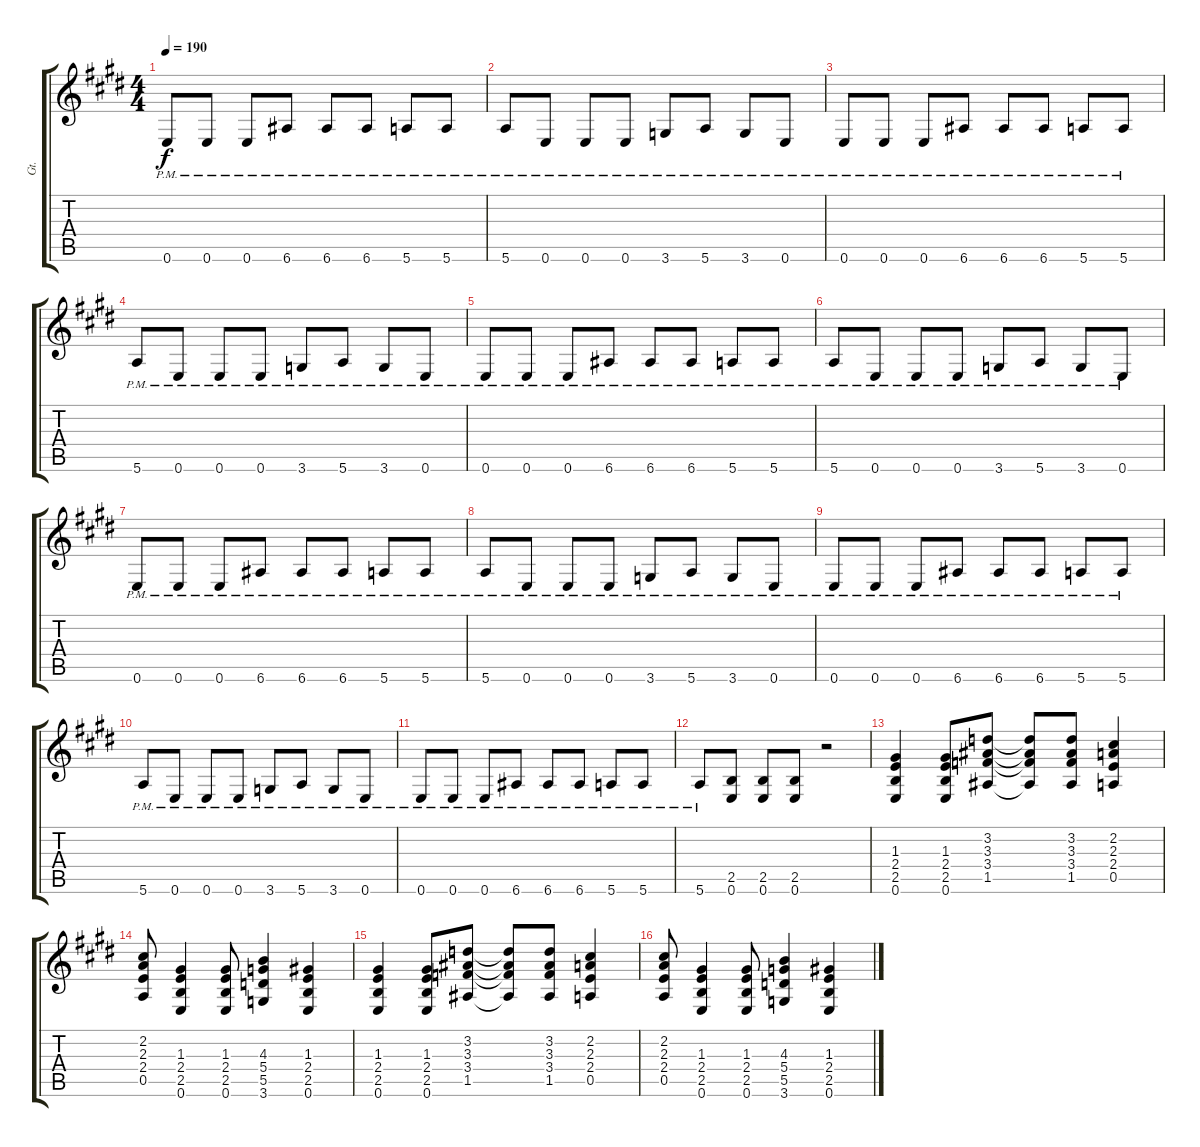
\track ("Gt." "Gt.") {instrument overdrivenguitar}
\staff {score tabs}
\tuning (E4 B3 G3 D3 A2 E2) {hide}
\ts (4 4)
\tempo 190
\clef g2
\ks e
0.6{pm}.8{dy f} 0.6{pm}.8 0.6{pm}.8 6.6{pm}.8 6.6{pm}.8 6.6{pm}.8 5.6{pm}.8 5.6{pm}.8 |
5.6{pm}.8 0.6{pm}.8 0.6{pm}.8 0.6{pm}.8 3.6{pm}.8 5.6{pm}.8 3.6{pm}.8 0.6{pm}.8 |
0.6{pm}.8 0.6{pm}.8 0.6{pm}.8 6.6{pm}.8 6.6{pm}.8 6.6{pm}.8 5.6{pm}.8 5.6{pm}.8 |
5.6{pm}.8 0.6{pm}.8 0.6{pm}.8 0.6{pm}.8 3.6{pm}.8 5.6{pm}.8 3.6{pm}.8 0.6{pm}.8 |
0.6{pm}.8 0.6{pm}.8 0.6{pm}.8 6.6{pm}.8 6.6{pm}.8 6.6{pm}.8 5.6{pm}.8 5.6{pm}.8 |
5.6{pm}.8 0.6{pm}.8 0.6{pm}.8 0.6{pm}.8 3.6{pm}.8 5.6{pm}.8 3.6{pm}.8 0.6{pm}.8 |
0.6{pm}.8 0.6{pm}.8 0.6{pm}.8 6.6{pm}.8 6.6{pm}.8 6.6{pm}.8 5.6{pm}.8 5.6{pm}.8 |
5.6{pm}.8 0.6{pm}.8 0.6{pm}.8 0.6{pm}.8 3.6{pm}.8 5.6{pm}.8 3.6{pm}.8 0.6{pm}.8 |
0.6{pm}.8 0.6{pm}.8 0.6{pm}.8 6.6{pm}.8 6.6{pm}.8 6.6{pm}.8 5.6{pm}.8 5.6{pm}.8 |
5.6{pm}.8 0.6{pm}.8 0.6{pm}.8 0.6{pm}.8 3.6{pm}.8 5.6{pm}.8 3.6{pm}.8 0.6{pm}.8 |
0.6{pm}.8 0.6{pm}.8 0.6{pm}.8 6.6{pm}.8 6.6{pm}.8 6.6{pm}.8 5.6{pm}.8 5.6{pm}.8 |
5.6{pm}.8 (2.5 0.6).8 (2.5 0.6).8 (2.5 0.6).8 r.2 |
(1.3 2.4 2.5 0.6).4 (1.3 2.4 2.5 0.6).8 (3.2 3.3 3.4 1.5).8 (3.2{t} 3.3{t} 3.4{t} 1.5{t}).8 (3.2 3.3 3.4 1.5).8 (2.2 2.3 2.4 0.5).4 |
(2.2 2.3 2.4 0.5).8 (1.3 2.4 2.5 0.6).4 (1.3 2.4 2.5 0.6).8 (4.3 5.4 5.5 3.6).4 (1.3 2.4 2.5 0.6).4 |
(1.3 2.4 2.5 0.6).4 (1.3 2.4 2.5 0.6).8 (3.2 3.3 3.4 1.5).8 (3.2{t} 3.3{t} 3.4{t} 1.5{t}).8 (3.2 3.3 3.4 1.5).8 (2.2 2.3 2.4 0.5).4 |
(2.2 2.3 2.4 0.5).8 (1.3 2.4 2.5 0.6).4 (1.3 2.4 2.5 0.6).8 (4.3 5.4 5.5 3.6).4 (1.3 2.4 2.5 0.6).4
